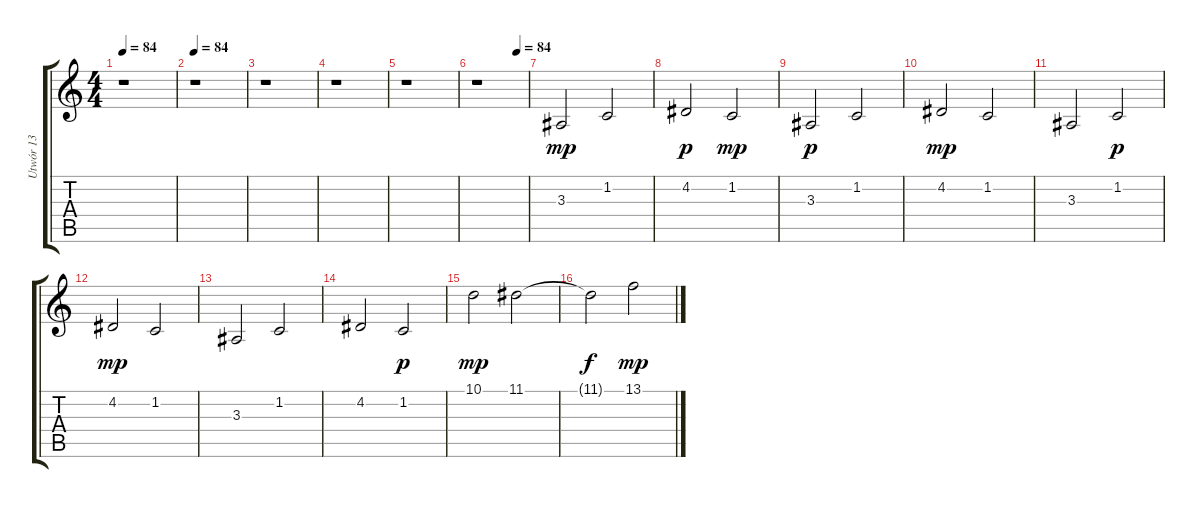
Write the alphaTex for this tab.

\track ("Utwór 13" "Utwór 13") {instrument pad7halo}
\staff {score tabs}
\tuning (E4 B3 G3 D3 A2 E2) {hide}
\ts (4 4)
\tempo 84
\clef g2
\ks c
r.1{dy mp instrument pad7halo} |
\tempo 84
r.1 |
r.1 |
r.1 |
r.1 |
\tempo (84 0.7916666666666666)
r.1 |
3.3.2 1.2.2 |
4.2.2{dy p} 1.2.2{dy mp} |
3.3.2{dy p} 1.2.2 |
4.2.2{dy mp} 1.2.2 |
3.3.2 1.2.2{dy p} |
4.2.2{dy mp} 1.2.2 |
3.3.2 1.2.2 |
4.2.2 1.2.2{dy p} |
10.1.2{dy mp} 11.1.2 |
11.1{t}.2{dy f} 13.1.2{dy mp}
